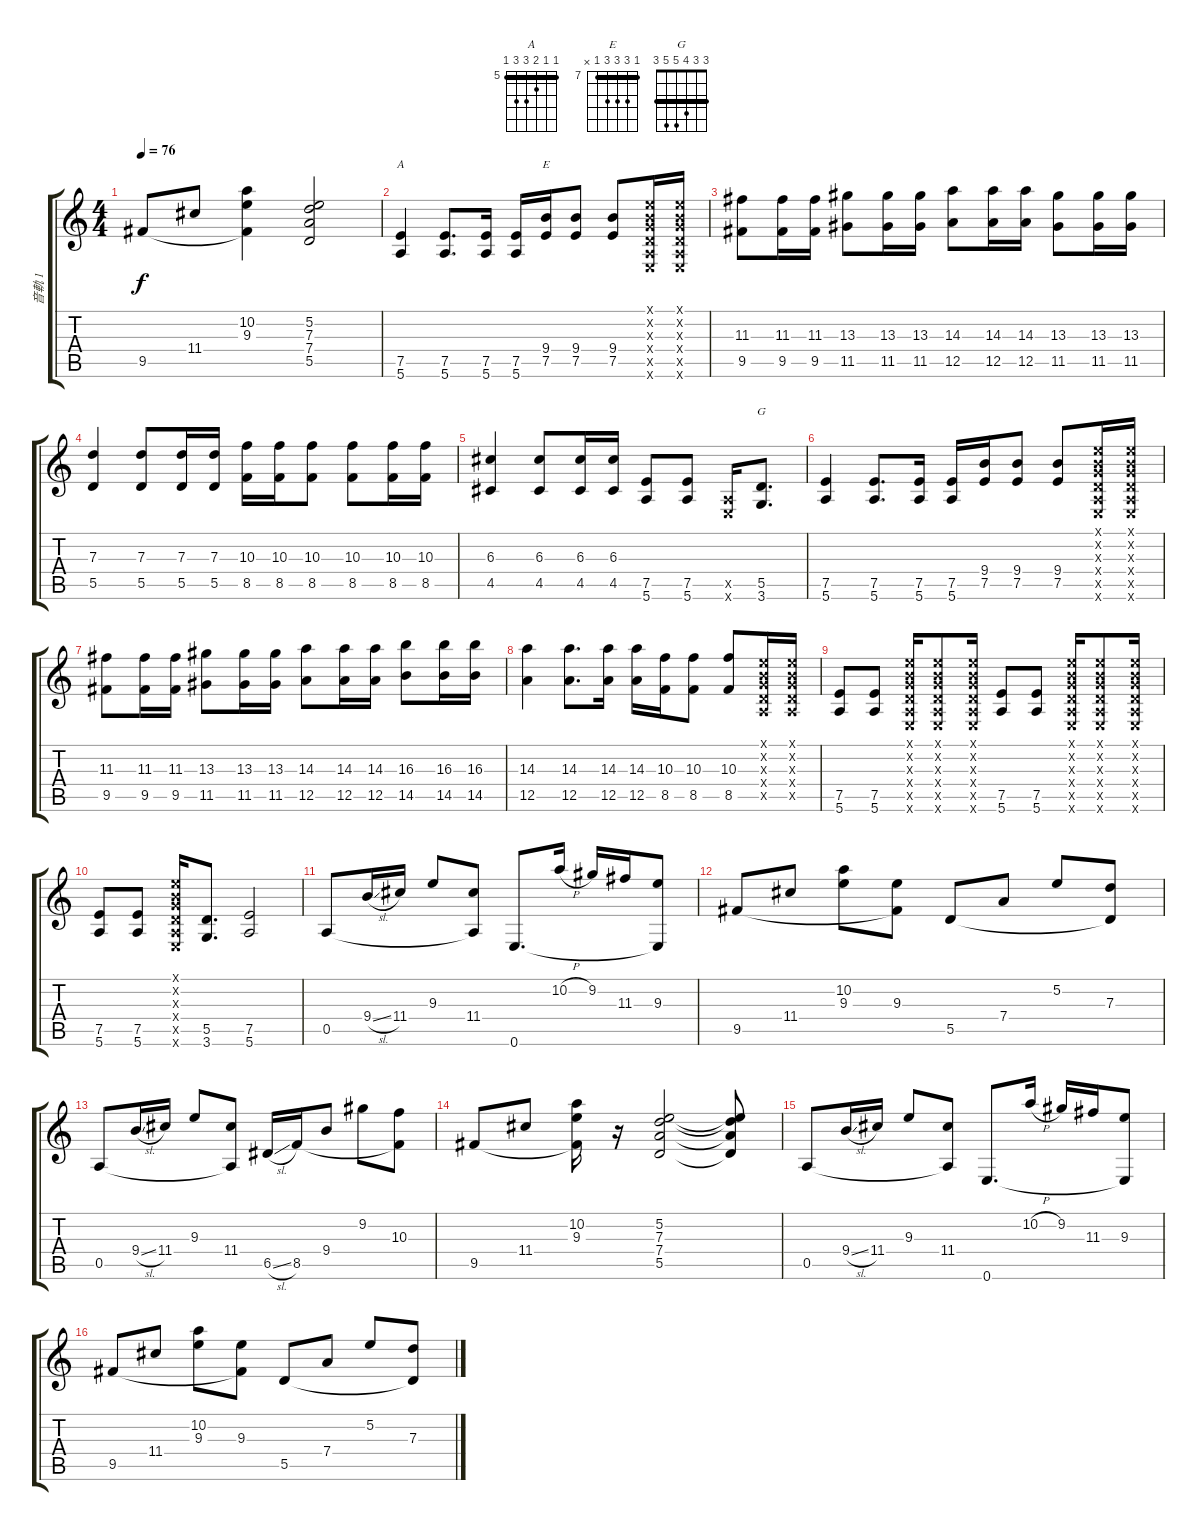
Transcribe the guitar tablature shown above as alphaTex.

\track ("音軌 1" "音軌 1") {instrument electricguitarjazz}
\staff {score tabs}
\tuning (E4 B3 G3 D3 A2 E2) {hide}
\chord ("A" 5 5 6 7 7 5) {firstfret 5 barre 5}
\chord ("E" 7 9 9 9 7 x) {firstfret 7 barre 7}
\chord ("G" 3 3 4 5 5 3) {barre 3}
\ts (4 4)
\tempo 76
\clef g2
\ks c
9.5.8{dy f} 11.4.8 (10.2 9.3 9.5{t}).4 (5.2 7.3 7.4 5.5).2 |
(7.5 5.6).4{ch "A" instrument overdrivenguitar} (7.5 5.6).8{d} (7.5 5.6).16 (7.5 5.6).16 (9.4 7.5).16{ch "E"} (9.4 7.5).8 (9.4 7.5).8 (0.1{x} 0.2{x} 0.3{x} 0.4{x} 0.5{x} 0.6{x}).16 (0.1{x} 0.2{x} 0.3{x} 0.4{x} 0.5{x} 0.6{x}).16 |
(11.3 9.5).8 (11.3 9.5).16 (11.3 9.5).16 (13.3 11.5).8 (13.3 11.5).16 (13.3 11.5).16 (14.3 12.5).8 (14.3 12.5).16 (14.3 12.5).16 (13.3 11.5).8 (13.3 11.5).16 (13.3 11.5).16 |
(7.3 5.5).4 (7.3 5.5).8 (7.3 5.5).16 (7.3 5.5).16 (10.3 8.5).16 (10.3 8.5).16 (10.3 8.5).8 (10.3 8.5).8 (10.3 8.5).16 (10.3 8.5).16 |
(6.3 4.5).4 (6.3 4.5).8 (6.3 4.5).16 (6.3 4.5).16 (7.5 5.6).8 (7.5 5.6).8 (0.5{x} 0.6{x}).16 (5.5 3.6).8{d ch "G"} |
(7.5 5.6).4 (7.5 5.6).8{d} (7.5 5.6).16 (7.5 5.6).16 (9.4 7.5).16 (9.4 7.5).8 (9.4 7.5).8 (0.1{x} 0.2{x} 0.3{x} 0.4{x} 0.5{x} 0.6{x}).16 (0.1{x} 0.2{x} 0.3{x} 0.4{x} 0.5{x} 0.6{x}).16 |
(11.3 9.5).8 (11.3 9.5).16 (11.3 9.5).16 (13.3 11.5).8 (13.3 11.5).16 (13.3 11.5).16 (14.3 12.5).8 (14.3 12.5).16 (14.3 12.5).16 (16.3 14.5).8 (16.3 14.5).16 (16.3 14.5).16 |
(14.3 12.5).4 (14.3 12.5).8{d} (14.3 12.5).16 (14.3 12.5).16 (10.3 8.5).16 (10.3 8.5).8 (10.3 8.5).8 (0.1{x} 0.2{x} 0.3{x} 0.4{x} 0.5{x}).16 (0.1{x} 0.2{x} 0.3{x} 0.4{x} 0.5{x}).16 |
(7.5 5.6).8 (7.5 5.6).8 (0.1{x} 0.2{x} 0.3{x} 0.4{x} 0.5{x} 0.6{x}).16 (0.1{x} 0.2{x} 0.3{x} 0.4{x} 0.5{x} 0.6{x}).8 (0.1{x} 0.2{x} 0.3{x} 0.4{x} 0.5{x} 0.6{x}).16 (7.5 5.6).8 (7.5 5.6).8 (0.1{x} 0.2{x} 0.3{x} 0.4{x} 0.5{x} 0.6{x}).16 (0.1{x} 0.2{x} 0.3{x} 0.4{x} 0.5{x} 0.6{x}).8 (0.1{x} 0.2{x} 0.3{x} 0.4{x} 0.5{x} 0.6{x}).16 |
(7.5 5.6).8 (7.5 5.6).8 (0.1{x} 0.2{x} 0.3{x} 0.4{x} 0.5{x} 0.6{x}).16 (5.5 3.6).8{d} (7.5 5.6).2 |
0.5.8{instrument electricguitarjazz} 9.4{sl}.16 11.4.16 9.3.8 (11.4 0.5{t}).8 0.6.8{d} 10.2{h}.16 9.2.16 11.3.16 (9.3 0.6{t}).8 |
9.5.8 11.4.8 (10.2 9.3).8 (9.3 9.5{t}).8 5.5.8 7.4.8 5.2.8 (7.3 5.5{t}).8 |
0.5.8 9.4{sl}.16 11.4.16 9.3.8 (11.4 0.5{t}).8 6.5{sl}.16 8.5.16 9.4.8 9.2.8 (10.3 8.5{t}).8 |
9.5.8 11.4.8 (10.2 9.3 9.5{t}).16 r.16 (5.2 7.3 7.4 5.5).2 (5.2{t} 7.3{t} 7.4{t} 5.5{t}).8 |
0.5.8 9.4{sl}.16 11.4.16 9.3.8 (11.4 0.5{t}).8 0.6.8{d} 10.2{h}.16 9.2.16 11.3.16 (9.3 0.6{t}).8 |
9.5.8 11.4.8 (10.2 9.3).8 (9.3 9.5{t}).8 5.5.8 7.4.8 5.2.8 (7.3 5.5{t}).8
